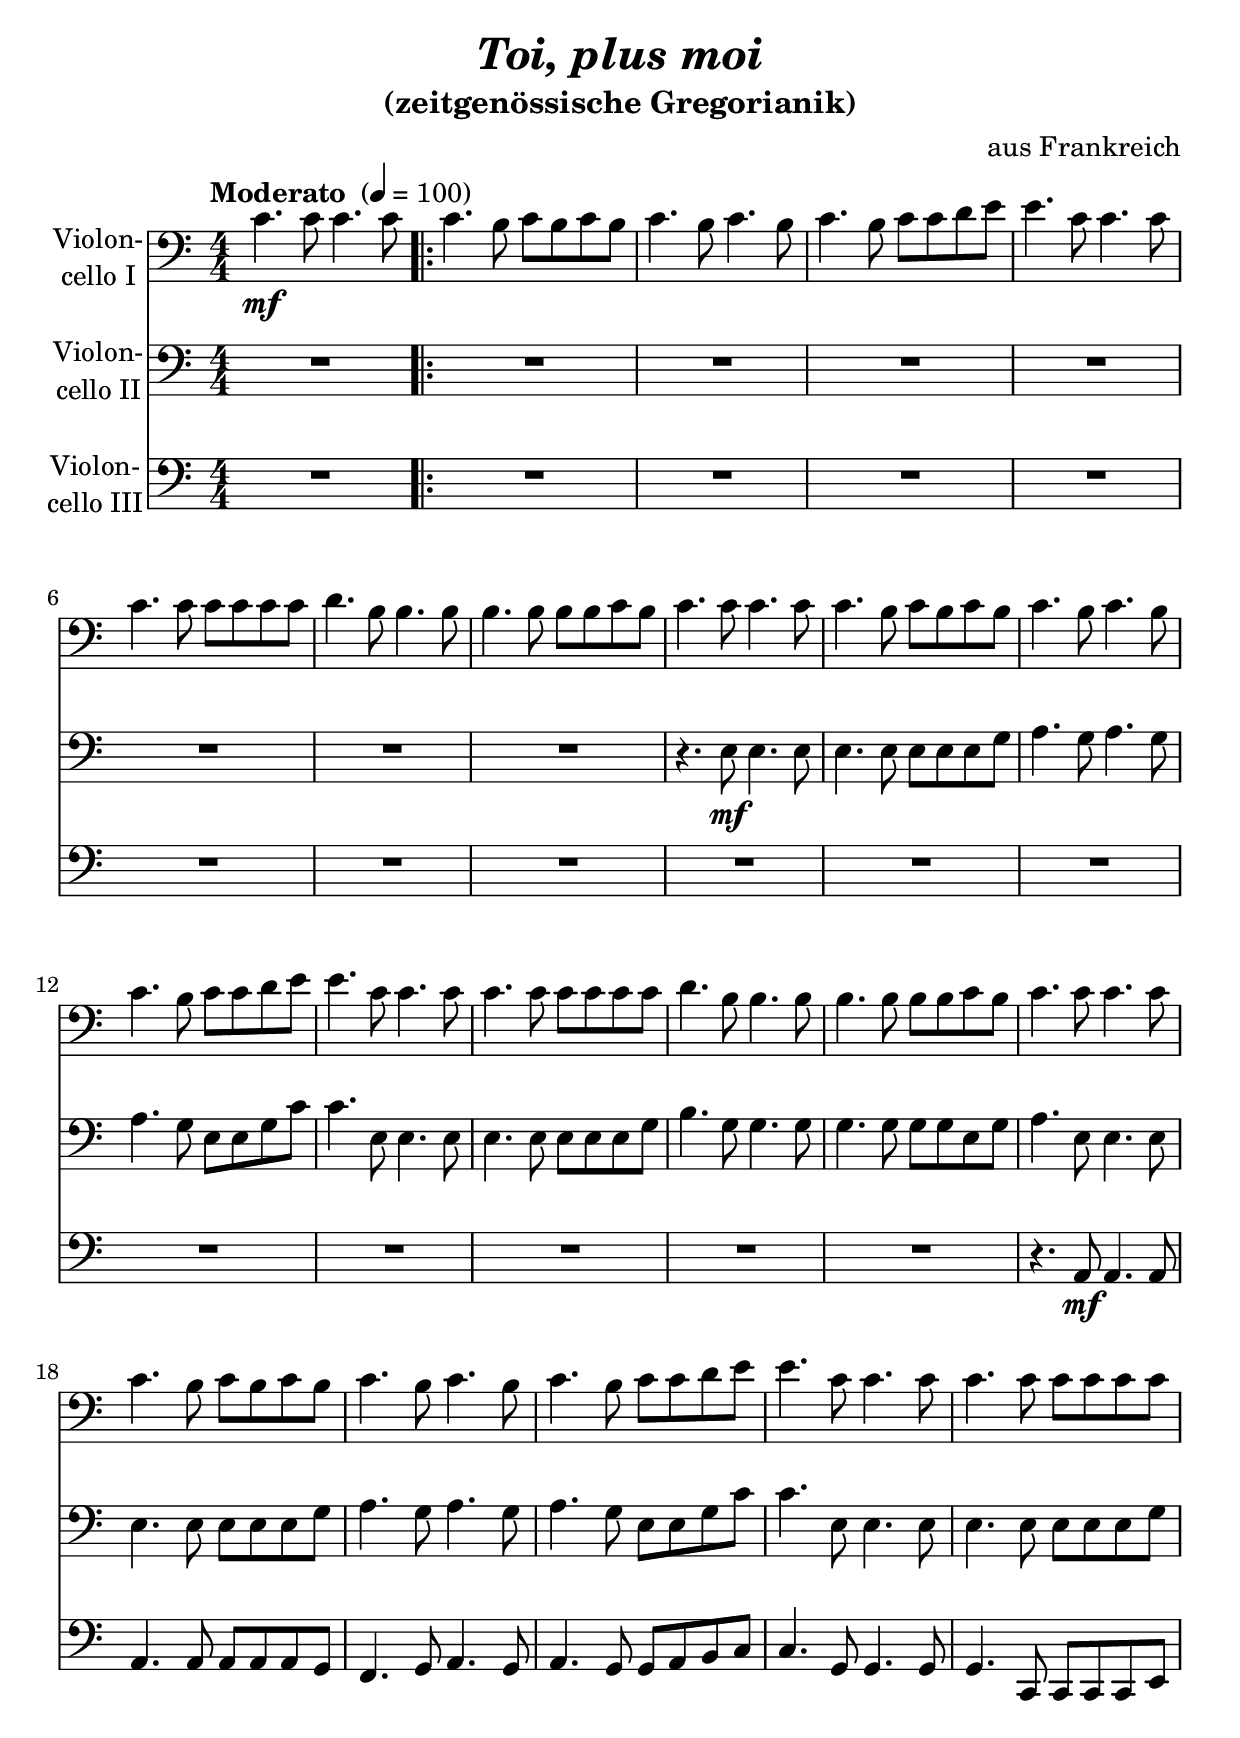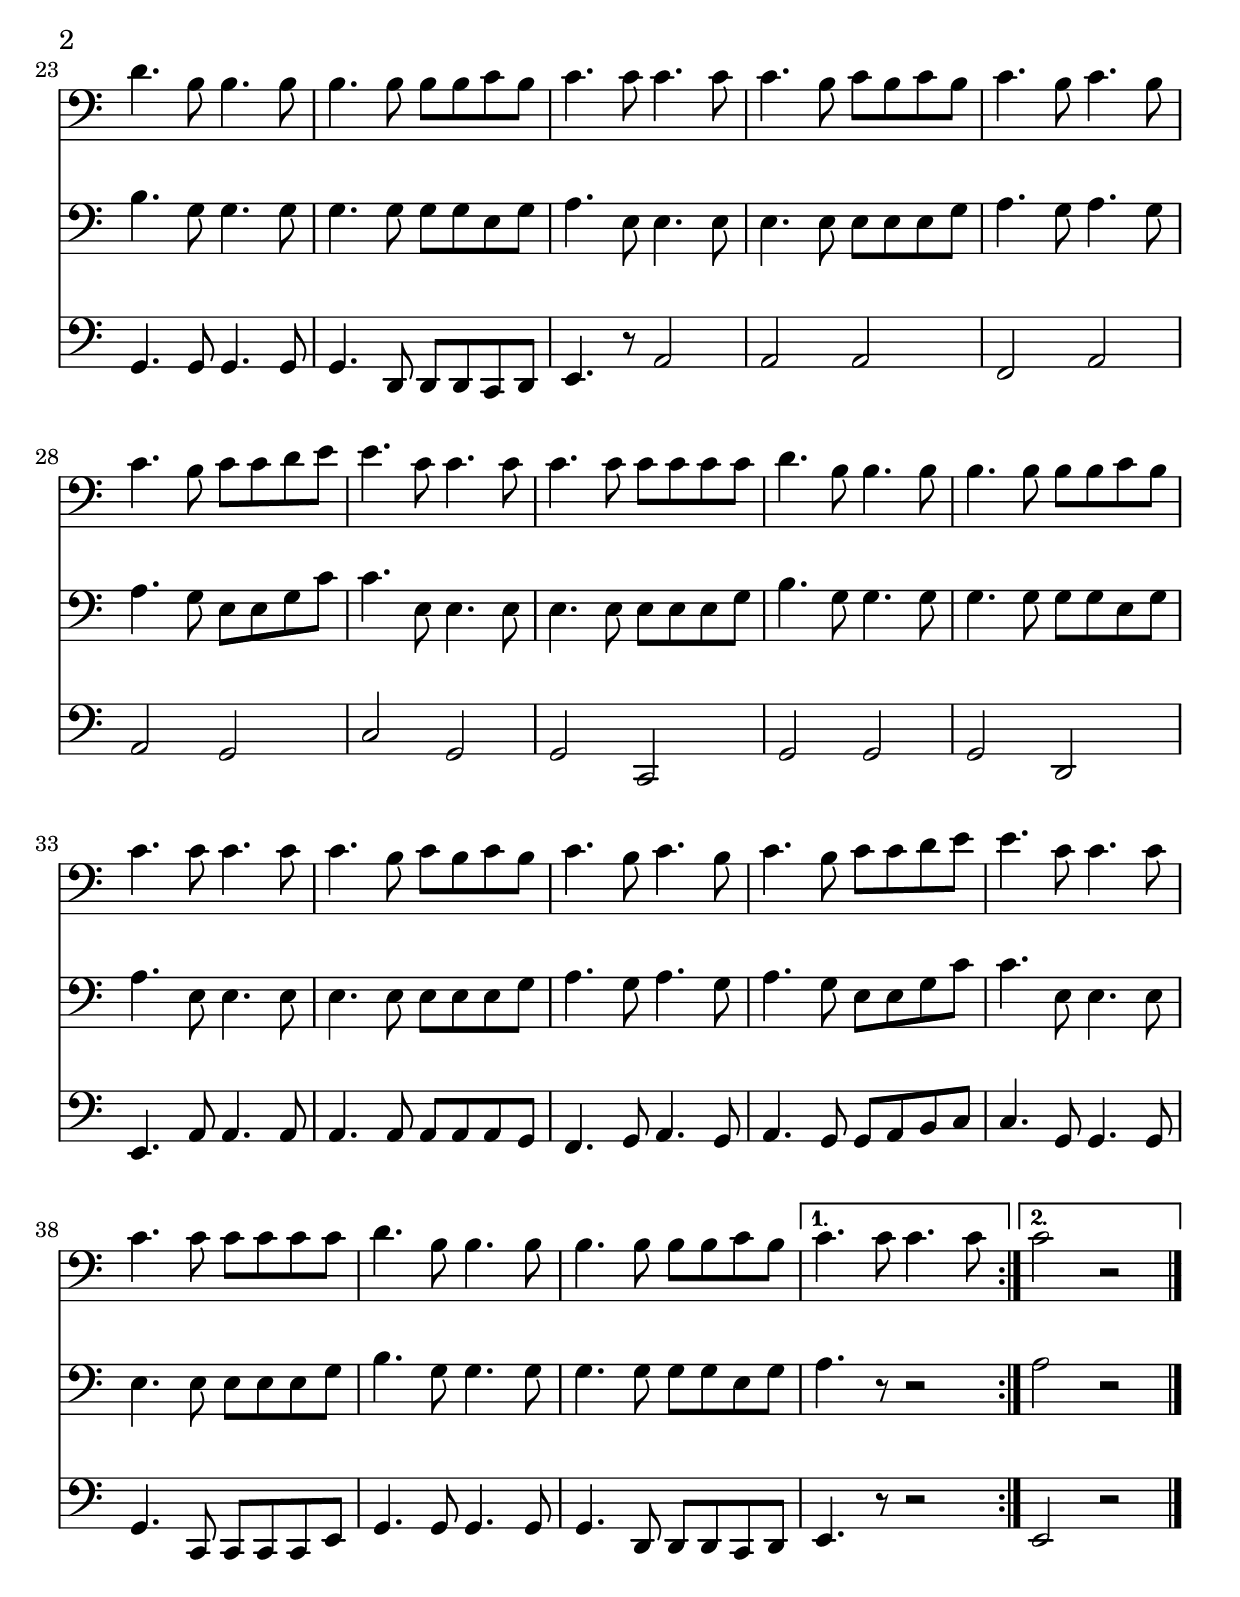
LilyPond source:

\version "2.18.2"
\include "deutsch.ly"

#(set-global-staff-size 24)

\header {
  title     = \markup \bold \italic "Toi, plus moi"
  subtitle  = "(zeitgenössische Gregorianik)"
  composer  = "aus Frankreich"
%  arranger  = ""
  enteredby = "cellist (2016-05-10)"
%  piece     = ""
}

voiceconsts = {
  \time 4/4
  \key d \minor
  \tempo "Moderato " 4=100
  \clef "bass"
  \numericTimeSignature
%  \compressFullBarRests
  \set tupletSpannerDuration = #(ly:make-moment 1 4)
  % Set default beaming for all staves
%  \set Timing.beamExceptions = #'()
%  \set Timing.baseMoment     = #(ly:make-moment 3 8)
%  \set Timing.beatStructure  = #'(1 1)
}

mifl = "flute"
mist = "string ensemble 1"
mikl = "concertina"
miba = "bassoon"

va = \relative c' {
  \voiceconsts

  f4.\mf f8 f4. f8
  \repeat volta 2 {
    f4. e8 f e f e
    f4. e8 f4. e8

    f4. e8 f f g a
    a4. f8 f4. f8
    f4. f8 f f f f
    g4. e8 e4. e8

    e4. e8 e e f e
    f4. f8 f4. f8
    f4. e8 f e f e
    f4. e8 f4. e8

    f4. e8 f f g a
    a4. f8 f4. f8
    f4. f8 f f f f
    g4. e8 e4. e8

    e4. e8 e e f e
    f4. f8 f4. f8
    f4. e8 f e f e
    f4. e8 f4. e8

    f4. e8 f f g a
    a4. f8 f4. f8
    f4. f8 f f f f
    g4. e8 e4. e8

    e4. e8 e e f e
    f4. f8 f4. f8
    f4. e8 f e f e
    f4. e8 f4. e8

    f4. e8 f f g a
    a4. f8 f4. f8
    f4. f8 f f f f
    g4. e8 e4. e8

    e4. e8 e e f e
    f4. f8 f4. f8
    f4. e8 f e f e
    f4. e8 f4. e8

    f4. e8 f f g a
    a4. f8 f4. f8
    f4. f8 f f f f
    g4. e8 e4. e8

    e4. e8 e e f e
  }
  \alternative {
    { f4. f8 f4. f8 }
    { f2 r }
  } \bar "|."
}

vb = \relative c' {
  \voiceconsts

  R1
  \repeat volta 2 {
    R1*7
    r4. a8\mf a4. a8
    a4. a8 a a a c
    d4. c8 d4. c8

    d4. c8 a a c f
    f4. a,8 a4. a8
    a4. a8 a a a c
    e4. c8 c4. c8

    c4. c8 c c a c
    d4. a8 a4. a8
    a4. a8 a a a c
    d4. c8 d4. c8

    d4. c8 a a c f
    f4. a,8 a4. a8
    a4. a8 a a a c
    e4. c8 c4. c8

    c4. c8 c c a c
    d4. a8 a4. a8
    a4. a8 a a a c
    d4. c8 d4. c8

    d4. c8 a a c f
    f4. a,8 a4. a8
    a4. a8 a a a c
    e4. c8 c4. c8

    c4. c8 c c a c
    d4. a8 a4. a8
    a4. a8 a a a c
    d4. c8 d4. c8

    d4. c8 a a c f
    f4. a,8 a4. a8
    a4. a8 a a a c
    e4. c8 c4. c8

    c4. c8 c c a c
  }
  \alternative {
    { d4. r8 r2 }
    { d r }
  } \bar "|."
}

vc = \relative c {
  \voiceconsts

  R1
  \repeat volta 2 {
    R1*15
    r4. d8\mf d4. d8
    d4. d8 d d d c
    b4. c8 d4. c8

    d4. c8 c d e f
    f4. c8 c4. c8
    c4. f,8 f f f a
    c4. c8 c4. c8

    c4. g8 g g f g
    a4. r8 d2
    d d
    b d

    d c
    f c
    c f,
    c' c

    c g
    a4. d8 d4. d8
    d4. d8 d d d c
    b4. c8 d4. c8

    d4. c8 c d e f
    f4. c8 c4. c8
    c4. f,8 f f f a
    c4. c8 c4. c8

    c4. g8 g g f g
  }
  \alternative {
    { a4. r8 r2 }
    { a r }
  } \bar "|."
}


music = <<
      \new Staff {
        \set Staff.midiInstrument = \miba
        \set Staff.instrumentName = \markup \center-column { "Violon-" "cello I" }
        \transpose d a, { \va }
}

      \new Staff {
        \set Staff.midiInstrument = \miba
        \set Staff.instrumentName = \markup \center-column { "Violon-" "cello II" }
        \transpose d a, { \vb }
      }

      \new Staff {
        \set Staff.midiInstrument = \miba
        \set Staff.instrumentName = \markup \center-column { "Violon-" "cello III" }
        \transpose d a, { \vc }
      }
>>

\book {
  \score {
   \music
    \layout {}
  }

  \score {
    \unfoldRepeats \music

    \midi {
      \context {
        \Score
      }
    }
  }
}
